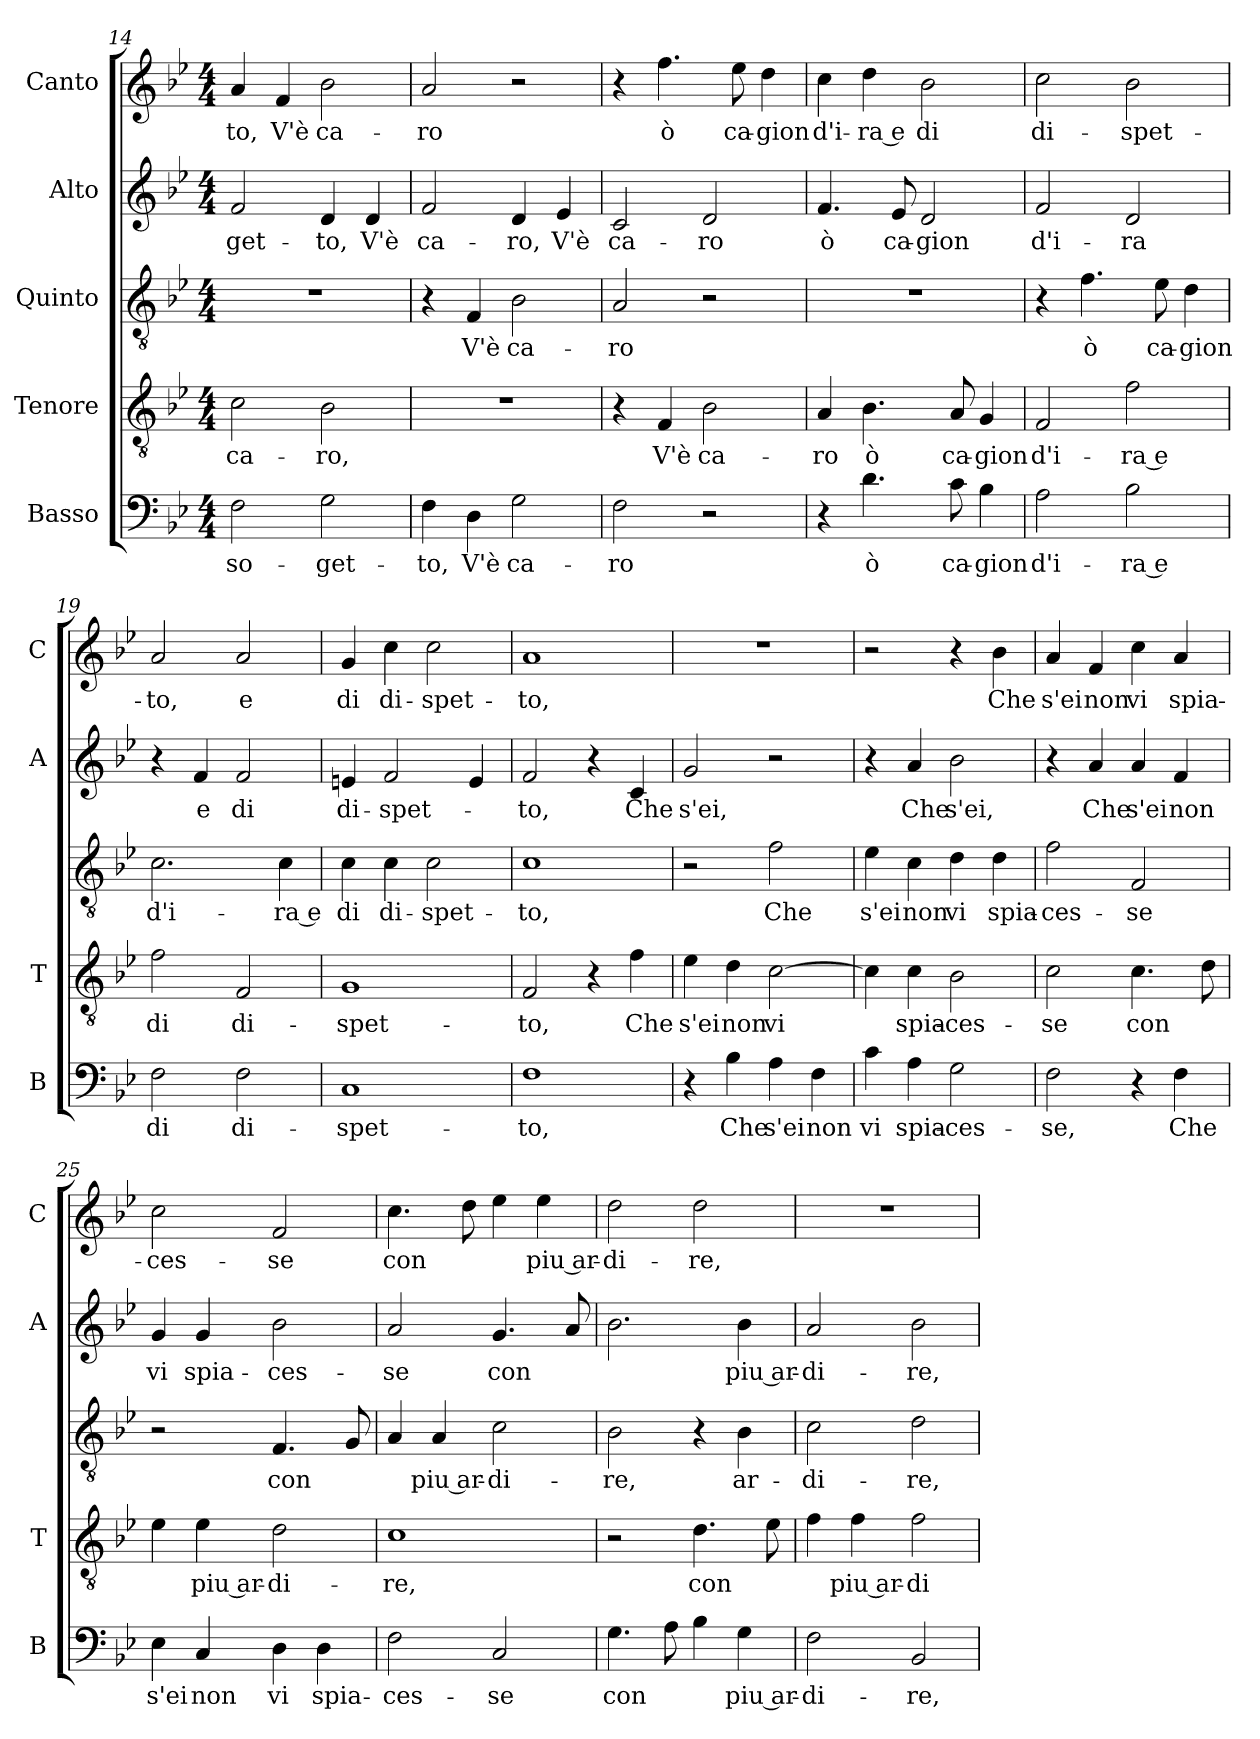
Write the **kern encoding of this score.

**kern	**text	**kern	**text	**kern	**text	**kern	**text	**kern	**text
*part5	*part5	*part4	*part4	*part3	*part3	*part2	*part2	*part1	*part1
*staff5	*staff5	*staff4	*staff4	*staff3	*staff3	*staff2	*staff2	*staff1	*staff1
*I"Basso	*	*I"Tenore	*	*I"Quinto	*	*I"Alto	*	*I"Canto	*
*I'B	*	*I'T	*	*	*	*I'A	*	*I'C	*
!!LO:PB:g=z
*clefF4	*	*clefGv2	*	*clefGv2	*	*clefG2	*	*clefG2	*
*k[b-e-]	*	*k[b-e-]	*	*k[b-e-]	*	*k[b-e-]	*	*k[b-e-]	*
*B-:	*	*B-:	*	*B-:	*	*B-:	*	*B-:	*
*M4/4	*	*M4/4	*	*M4/4	*	*M4/4	*	*M4/4	*
=14	=14	=14	=14	=14	=14	=14	=14	=14	=14
!	!LO:LY:b	!	!LO:LY:b	!	!	!	!LO:LY:b	!	!LO:LY:b
2F\	so-	2c\	ca-	1r	.	2f/	-get-	4a/	-to,
!	!	!	!	!	!	!	!	!	!LO:LY:b
.	.	.	.	.	.	.	.	4f/	V'è
!	!LO:LY:b	!	!LO:LY:b	!	!	!	!LO:LY:b	!	!LO:LY:b
2G\	-get-	2B-\	-ro,	.	.	4d/	-to,	2b-\	ca-
!	!	!	!	!	!	!	!LO:LY:b	!	!
.	.	.	.	.	.	4d/	V'è	.	.
=15	=15	=15	=15	=15	=15	=15	=15	=15	=15
!	!LO:LY:b	!	!	!	!	!	!LO:LY:b	!	!LO:LY:b
4F\	-to,	1r	.	4r	.	2f/	ca-	2a/	-ro
!	!LO:LY:b	!	!	!	!LO:LY:b	!	!	!	!
4D\	V'è	.	.	4F/	V'è	.	.	.	.
!	!LO:LY:b	!	!	!	!LO:LY:b	!	!LO:LY:b	!	!
2G\	ca-	.	.	2B-\	ca-	4d/	-ro,	2r	.
!	!	!	!	!	!	!	!LO:LY:b	!	!
.	.	.	.	.	.	4e-/	V'è	.	.
=16	=16	=16	=16	=16	=16	=16	=16	=16	=16
!	!LO:LY:b	!	!	!	!LO:LY:b	!	!LO:LY:b	!	!
2F\	-ro	4r	.	2A/	-ro	2c/	ca-	4r	.
!	!	!	!LO:LY:b	!	!	!	!	!	!LO:LY:b
.	.	4F/	V'è	.	.	.	.	4.ff\	ò
!	!	!	!LO:LY:b	!	!	!	!LO:LY:b	!	!
2r	.	2B-\	ca-	2r	.	2d/	-ro	.	.
!	!	!	!	!	!	!	!	!	!LO:LY:b
.	.	.	.	.	.	.	.	8ee-\	ca-
!	!	!	!	!	!	!	!	!	!LO:LY:b
.	.	.	.	.	.	.	.	4dd\	-gion
=17	=17	=17	=17	=17	=17	=17	=17	=17	=17
!	!	!	!LO:LY:b	!	!	!	!LO:LY:b	!	!LO:LY:b
4r	.	4A/	-ro	1r	.	4.f/	ò	4cc\	d'i-
!	!LO:LY:b	!	!LO:LY:b	!	!	!	!	!	!LO:LY:b
4.d\	ò	4.B-\	ò	.	.	.	.	4dd\	-ra e
!	!	!	!	!	!	!	!LO:LY:b	!	!
.	.	.	.	.	.	8e-/	ca-	.	.
!	!	!	!	!	!	!	!LO:LY:b	!	!LO:LY:b
.	.	.	.	.	.	2d/	-gion	2b-\	di
!	!LO:LY:b	!	!LO:LY:b	!	!	!	!	!	!
8c\	ca-	8A/	ca-	.	.	.	.	.	.
!	!LO:LY:b	!	!LO:LY:b	!	!	!	!	!	!
4B-\	-gion	4G/	-gion	.	.	.	.	.	.
=18	=18	=18	=18	=18	=18	=18	=18	=18	=18
!	!LO:LY:b	!	!LO:LY:b	!	!	!	!LO:LY:b	!	!LO:LY:b
2A\	d'i-	2F/	d'i-	4r	.	2f/	d'i-	2cc\	di-
!	!	!	!	!	!LO:LY:b	!	!	!	!
.	.	.	.	4.f\	ò	.	.	.	.
!	!LO:LY:b	!	!LO:LY:b	!	!	!	!LO:LY:b	!	!LO:LY:b
2B-\	-ra e	2f\	-ra e	.	.	2d/	-ra	2b-\	-spet-
!	!	!	!	!	!LO:LY:b	!	!	!	!
.	.	.	.	8e-\	ca-	.	.	.	.
!	!	!	!	!	!LO:LY:b	!	!	!	!
.	.	.	.	4d\	-gion	.	.	.	.
=19	=19	=19	=19	=19	=19	=19	=19	=19	=19
!	!LO:LY:b	!	!LO:LY:b	!	!LO:LY:b	!	!	!	!LO:LY:b
2F\	di	2f\	di	2.c\	d'i-	4r	.	2a/	-to,
!	!	!	!	!	!	!	!LO:LY:b	!	!
.	.	.	.	.	.	4f/	e	.	.
!	!LO:LY:b	!	!LO:LY:b	!	!	!	!LO:LY:b	!	!LO:LY:b
2F\	di-	2F/	di-	.	.	2f/	di	2a/	e
!	!	!	!	!	!LO:LY:b	!	!	!	!
.	.	.	.	4c\	-ra e	.	.	.	.
=20	=20	=20	=20	=20	=20	=20	=20	=20	=20
!	!LO:LY:b	!	!LO:LY:b	!	!LO:LY:b	!	!LO:LY:b	!	!LO:LY:b
1C	-spet-	1G	-spet-	4c\	di	4en/	di-	4g/	di
!	!	!	!	!	!LO:LY:b	!	!LO:LY:b	!	!LO:LY:b
.	.	.	.	4c\	di-	2f/	-spet-	4cc\	di-
!	!	!	!	!	!LO:LY:b	!	!	!	!LO:LY:b
.	.	.	.	2c\	-spet-	.	.	2cc\	-spet-
.	.	.	.	.	.	4e/	.	.	.
!!LO:LB:g=z
=21	=21	=21	=21	=21	=21	=21	=21	=21	=21
!	!LO:LY:b	!	!LO:LY:b	!	!LO:LY:b	!	!LO:LY:b	!	!LO:LY:b
1F	-to,	2F/	-to,	1c	-to,	2f/	-to,	1a	-to,
.	.	4r	.	.	.	4r	.	.	.
!	!	!	!LO:LY:b	!	!	!	!LO:LY:b	!	!
.	.	4f\	Che	.	.	4c/	Che	.	.
=22	=22	=22	=22	=22	=22	=22	=22	=22	=22
!	!	!	!LO:LY:b	!	!	!	!LO:LY:b	!	!
4r	.	4e-\	s'ei	2r	.	2g/	s'ei,	1r	.
!	!LO:LY:b	!	!LO:LY:b	!	!	!	!	!	!
4B-\	Che	4d\	non	.	.	.	.	.	.
!	!LO:LY:b	!	!LO:LY:b	!	!LO:LY:b	!	!	!	!
4A\	s'ei	[2c\	vi	2f\	Che	2r	.	.	.
!	!LO:LY:b	!	!	!	!	!	!	!	!
4F\	non	.	.	.	.	.	.	.	.
=23	=23	=23	=23	=23	=23	=23	=23	=23	=23
!	!LO:LY:b	!	!	!	!LO:LY:b	!	!	!	!
4c\	vi	4c\]	.	4e-\	s'ei	4r	.	2r	.
!	!LO:LY:b	!	!LO:LY:b	!	!LO:LY:b	!	!LO:LY:b	!	!
4A\	spia-	4c\	spia-	4c\	non	4a/	Che	.	.
!	!LO:LY:b	!	!LO:LY:b	!	!LO:LY:b	!	!LO:LY:b	!	!
2G\	-ces-	2B-\	-ces-	4d\	vi	2b-\	s'ei,	4r	.
!	!	!	!	!	!LO:LY:b	!	!	!	!LO:LY:b
.	.	.	.	4d\	spia-	.	.	4b-\	Che
=24	=24	=24	=24	=24	=24	=24	=24	=24	=24
!	!LO:LY:b	!	!LO:LY:b	!	!LO:LY:b	!	!	!	!LO:LY:b
2F\	-se,	2c\	-se	2f\	-ces-	4r	.	4a/	s'ei
!	!	!	!	!	!	!	!LO:LY:b	!	!LO:LY:b
.	.	.	.	.	.	4a/	Che	4f/	non
!	!	!	!LO:LY:b	!	!LO:LY:b	!	!LO:LY:b	!	!LO:LY:b
4r	.	4.c\	con	2F/	-se	4a/	s'ei	4cc\	vi
!	!LO:LY:b	!	!	!	!	!	!LO:LY:b	!	!LO:LY:b
4F\	Che	.	.	.	.	4f/	non	4a/	spia-
.	.	8d\	.	.	.	.	.	.	.
=25	=25	=25	=25	=25	=25	=25	=25	=25	=25
!	!LO:LY:b	!	!	!	!	!	!LO:LY:b	!	!LO:LY:b
4E-\	s'ei	4e-\	.	2r	.	4g/	vi	2cc\	-ces-
!	!LO:LY:b	!	!LO:LY:b	!	!	!	!LO:LY:b	!	!
4C/	non	4e-\	piu ar-	.	.	4g/	spia-	.	.
!	!LO:LY:b	!	!LO:LY:b	!	!LO:LY:b	!	!LO:LY:b	!	!LO:LY:b
4D\	vi	2d\	-di-	4.F/	con	2b-\	-ces-	2f/	-se
!	!LO:LY:b	!	!	!	!	!	!	!	!
4D\	spia-	.	.	.	.	.	.	.	.
.	.	.	.	8G/	.	.	.	.	.
=26	=26	=26	=26	=26	=26	=26	=26	=26	=26
!	!LO:LY:b	!	!LO:LY:b	!	!	!	!LO:LY:b	!	!LO:LY:b
2F\	-ces-	1c	-re,	4A/	.	2a/	-se	4.cc\	con
!	!	!	!	!	!LO:LY:b	!	!	!	!
.	.	.	.	4A/	piu ar-	.	.	.	.
.	.	.	.	.	.	.	.	8dd\	.
!	!LO:LY:b	!	!	!	!LO:LY:b	!	!LO:LY:b	!	!
2C/	-se	.	.	2c\	-di-	4.g/	con	4ee-\	.
!	!	!	!	!	!	!	!	!	!LO:LY:b
.	.	.	.	.	.	.	.	4ee-\	piu ar-
.	.	.	.	.	.	8a/	.	.	.
=27	=27	=27	=27	=27	=27	=27	=27	=27	=27
!	!LO:LY:b	!	!	!	!LO:LY:b	!	!	!	!LO:LY:b
4.G\	con	2r	.	2B-\	-re,	2.b-\	.	2dd\	-di-
8A\	.	.	.	.	.	.	.	.	.
!	!	!	!LO:LY:b	!	!	!	!	!	!LO:LY:b
4B-\	.	4.d\	con	4r	.	.	.	2dd\	-re,
!	!LO:LY:b	!	!	!	!LO:LY:b	!	!LO:LY:b	!	!
4G\	piu ar-	.	.	4B-\	ar-	4b-\	piu ar-	.	.
.	.	8e-\	.	.	.	.	.	.	.
!!LO:LB:g=z
=28	=28	=28	=28	=28	=28	=28	=28	=28	=28
!	!LO:LY:b	!	!	!	!LO:LY:b	!	!LO:LY:b	!	!
2F\	-di-	4f\	.	2c\	-di-	2a/	-di-	1r	.
!	!	!	!LO:LY:b	!	!	!	!	!	!
.	.	4f\	piu ar-	.	.	.	.	.	.
!	!LO:LY:b	!	!LO:LY:b	!	!LO:LY:b	!	!LO:LY:b	!	!
2BB-/	-re,	2f\	-di-	2d\	-re,	2b-\	-re,	.	.
=	=	=	=	=	=	=	=	=	=
*-	*-	*-	*-	*-	*-	*-	*-	*-	*-
